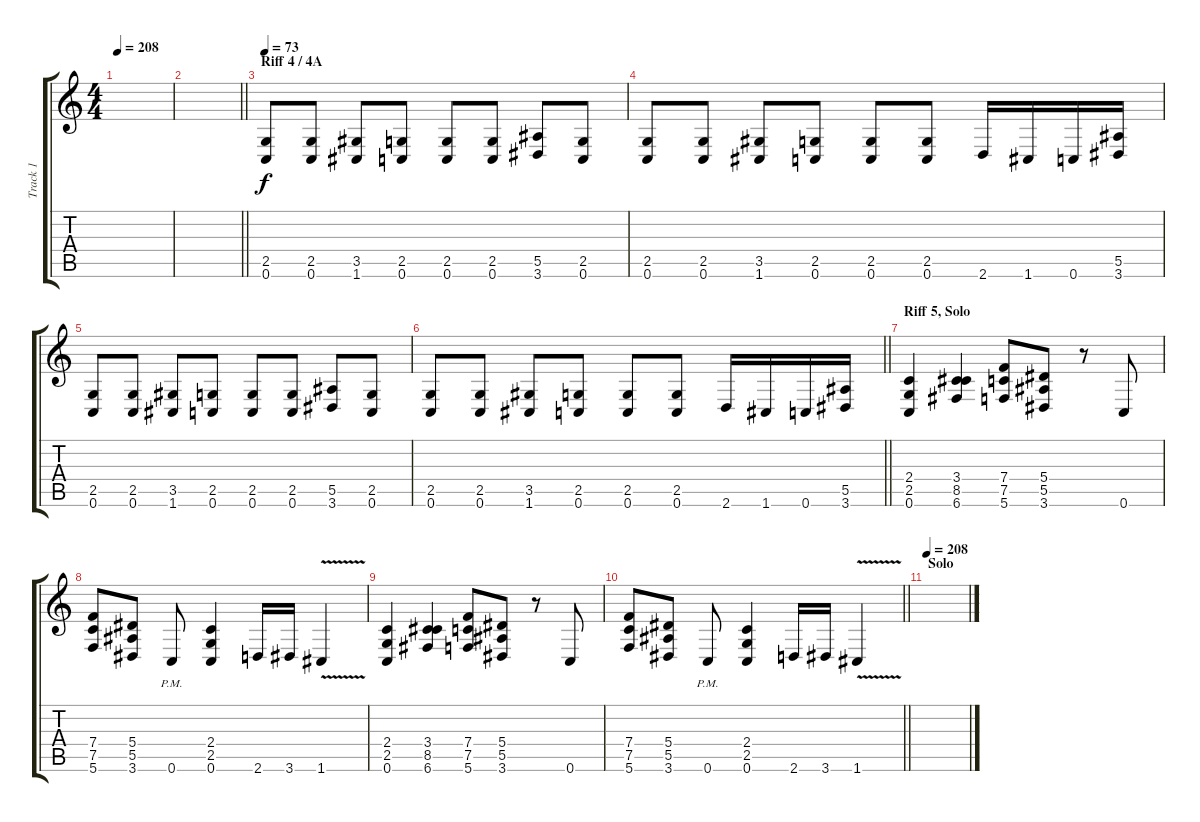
\track ("Track 1" "Track 1") {instrument distortionguitar}
\staff {score tabs}
\tuning (C4 G3 Eb3 Bb2 F2 C2) {hide}
\ts (4 4)
\tempo 208
\clef g2
\ks c
|
\barLineRight lightlight
|
\section ("" "Riff 4 / 4A")
\tempo 73
(2.5 0.6).8{volume 10} (2.5 0.6).8 (3.5 1.6).8 (2.5 0.6).8 (2.5 0.6).8 (2.5 0.6).8 (5.5 3.6).8 (2.5 0.6).8 |
(2.5 0.6).8 (2.5 0.6).8 (3.5 1.6).8 (2.5 0.6).8 (2.5 0.6).8 (2.5 0.6).8 2.6.16 1.6.16 0.6.16 (5.5 3.6).16 |
(2.5 0.6).8 (2.5 0.6).8 (3.5 1.6).8 (2.5 0.6).8 (2.5 0.6).8 (2.5 0.6).8 (5.5 3.6).8 (2.5 0.6).8 |
\barLineRight lightlight
(2.5 0.6).8 (2.5 0.6).8 (3.5 1.6).8 (2.5 0.6).8 (2.5 0.6).8 (2.5 0.6).8 2.6.16 1.6.16 0.6.16 (5.5 3.6).16 |
\section ("" "Riff 5, Solo")
(2.4 2.5 0.6).4 (3.4 8.5 6.6).4 (7.4 7.5 5.6).8 (5.4 5.5 3.6).8 r.8 0.6.8 |
(7.4 7.5 5.6).8 (5.4 5.5 3.6).8 0.6{pm}.8 (2.4 2.5 0.6).4 2.6.16 3.6.16 1.6{v}.4 |
(2.4 2.5 0.6).4 (3.4 8.5 6.6).4 (7.4 7.5 5.6).8 (5.4 5.5 3.6).8 r.8 0.6.8 |
\barLineRight lightlight
(7.4 7.5 5.6).8 (5.4 5.5 3.6).8 0.6{pm}.8 (2.4 2.5 0.6).4 2.6.16 3.6.16 1.6{v}.4 |
\section ("" "Solo")
\tempo 208
